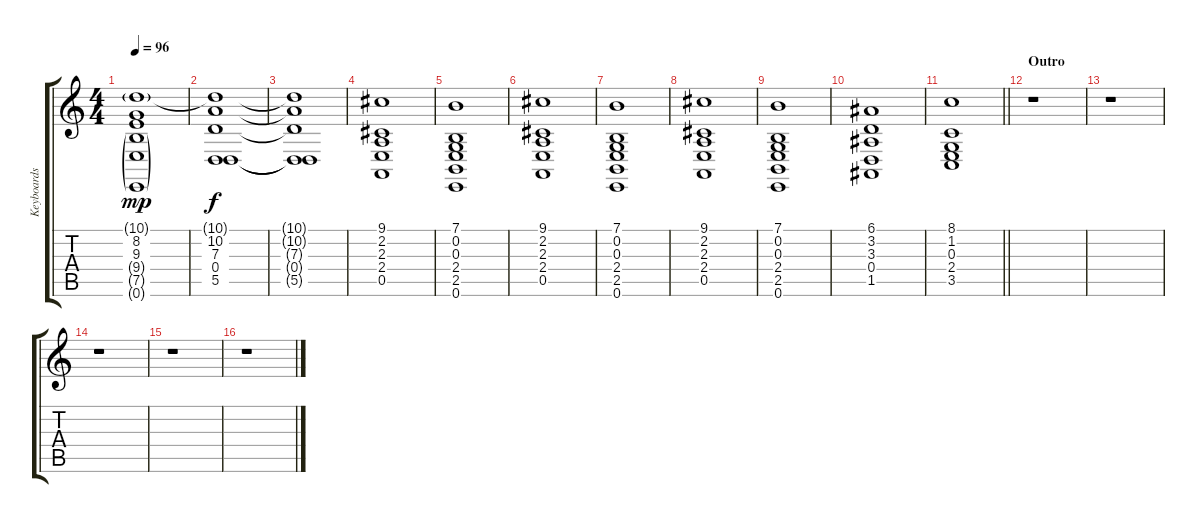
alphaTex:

\track ("Keyboards" "Keyboards") {instrument synthstrings1}
\staff {score tabs}
\tuning (E4 B3 G3 D3 A2 E2) {hide}
\ts (4 4)
\tempo 96
\clef g2
\ks c
(10.1{g} 8.2 9.3 9.4{g} 7.5{g} 0.6{g}).1{dy mp} |
(10.1{t} 10.2 7.3 0.4 5.5).1{dy f} |
(10.1{t} 10.2{t} 7.3{t} 0.4{t} 5.5{t}).1 |
(9.1 2.2 2.3 2.4 0.5).1 |
(7.1 0.2 0.3 2.4 2.5 0.6).1 |
(9.1 2.2 2.3 2.4 0.5).1 |
(7.1 0.2 0.3 2.4 2.5 0.6).1 |
(9.1 2.2 2.3 2.4 0.5).1 |
(7.1 0.2 0.3 2.4 2.5 0.6).1 |
(6.1 3.2 3.3 0.4 1.5).1 |
\barLineRight lightlight
(8.1 1.2 0.3 2.4 3.5).1 |
\section ("" "Outro")
r.1 |
r.1 |
r.1 |
r.1 |
r.1
